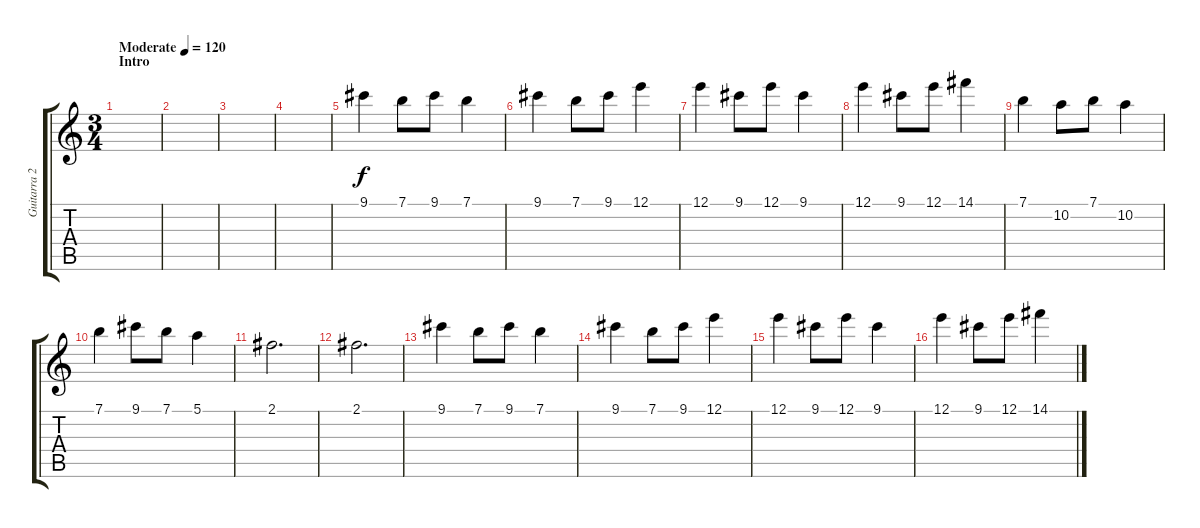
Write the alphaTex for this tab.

\track ("Guitarra 2" "Guitarra 2") {instrument overdrivenguitar}
\staff {score tabs}
\tuning (E4 B3 G3 D3 A2 E2) {hide}
\ts (3 4)
\section ("" "Intro")
\tempo (120 "Moderate")
\clef g2
\ks c
|
|
|
|
9.1.4 7.1.8 9.1.8 7.1.4 |
9.1.4 7.1.8 9.1.8 12.1.4 |
12.1.4 9.1.8 12.1.8 9.1.4 |
12.1.4 9.1.8 12.1.8 14.1.4 |
7.1.4 10.2.8 7.1.8 10.2.4 |
7.1.4 9.1.8 7.1.8 5.1.4 |
2.1.2{d} |
2.1.2{d} |
9.1.4 7.1.8 9.1.8 7.1.4 |
9.1.4 7.1.8 9.1.8 12.1.4 |
12.1.4 9.1.8 12.1.8 9.1.4 |
12.1.4 9.1.8 12.1.8 14.1.4
